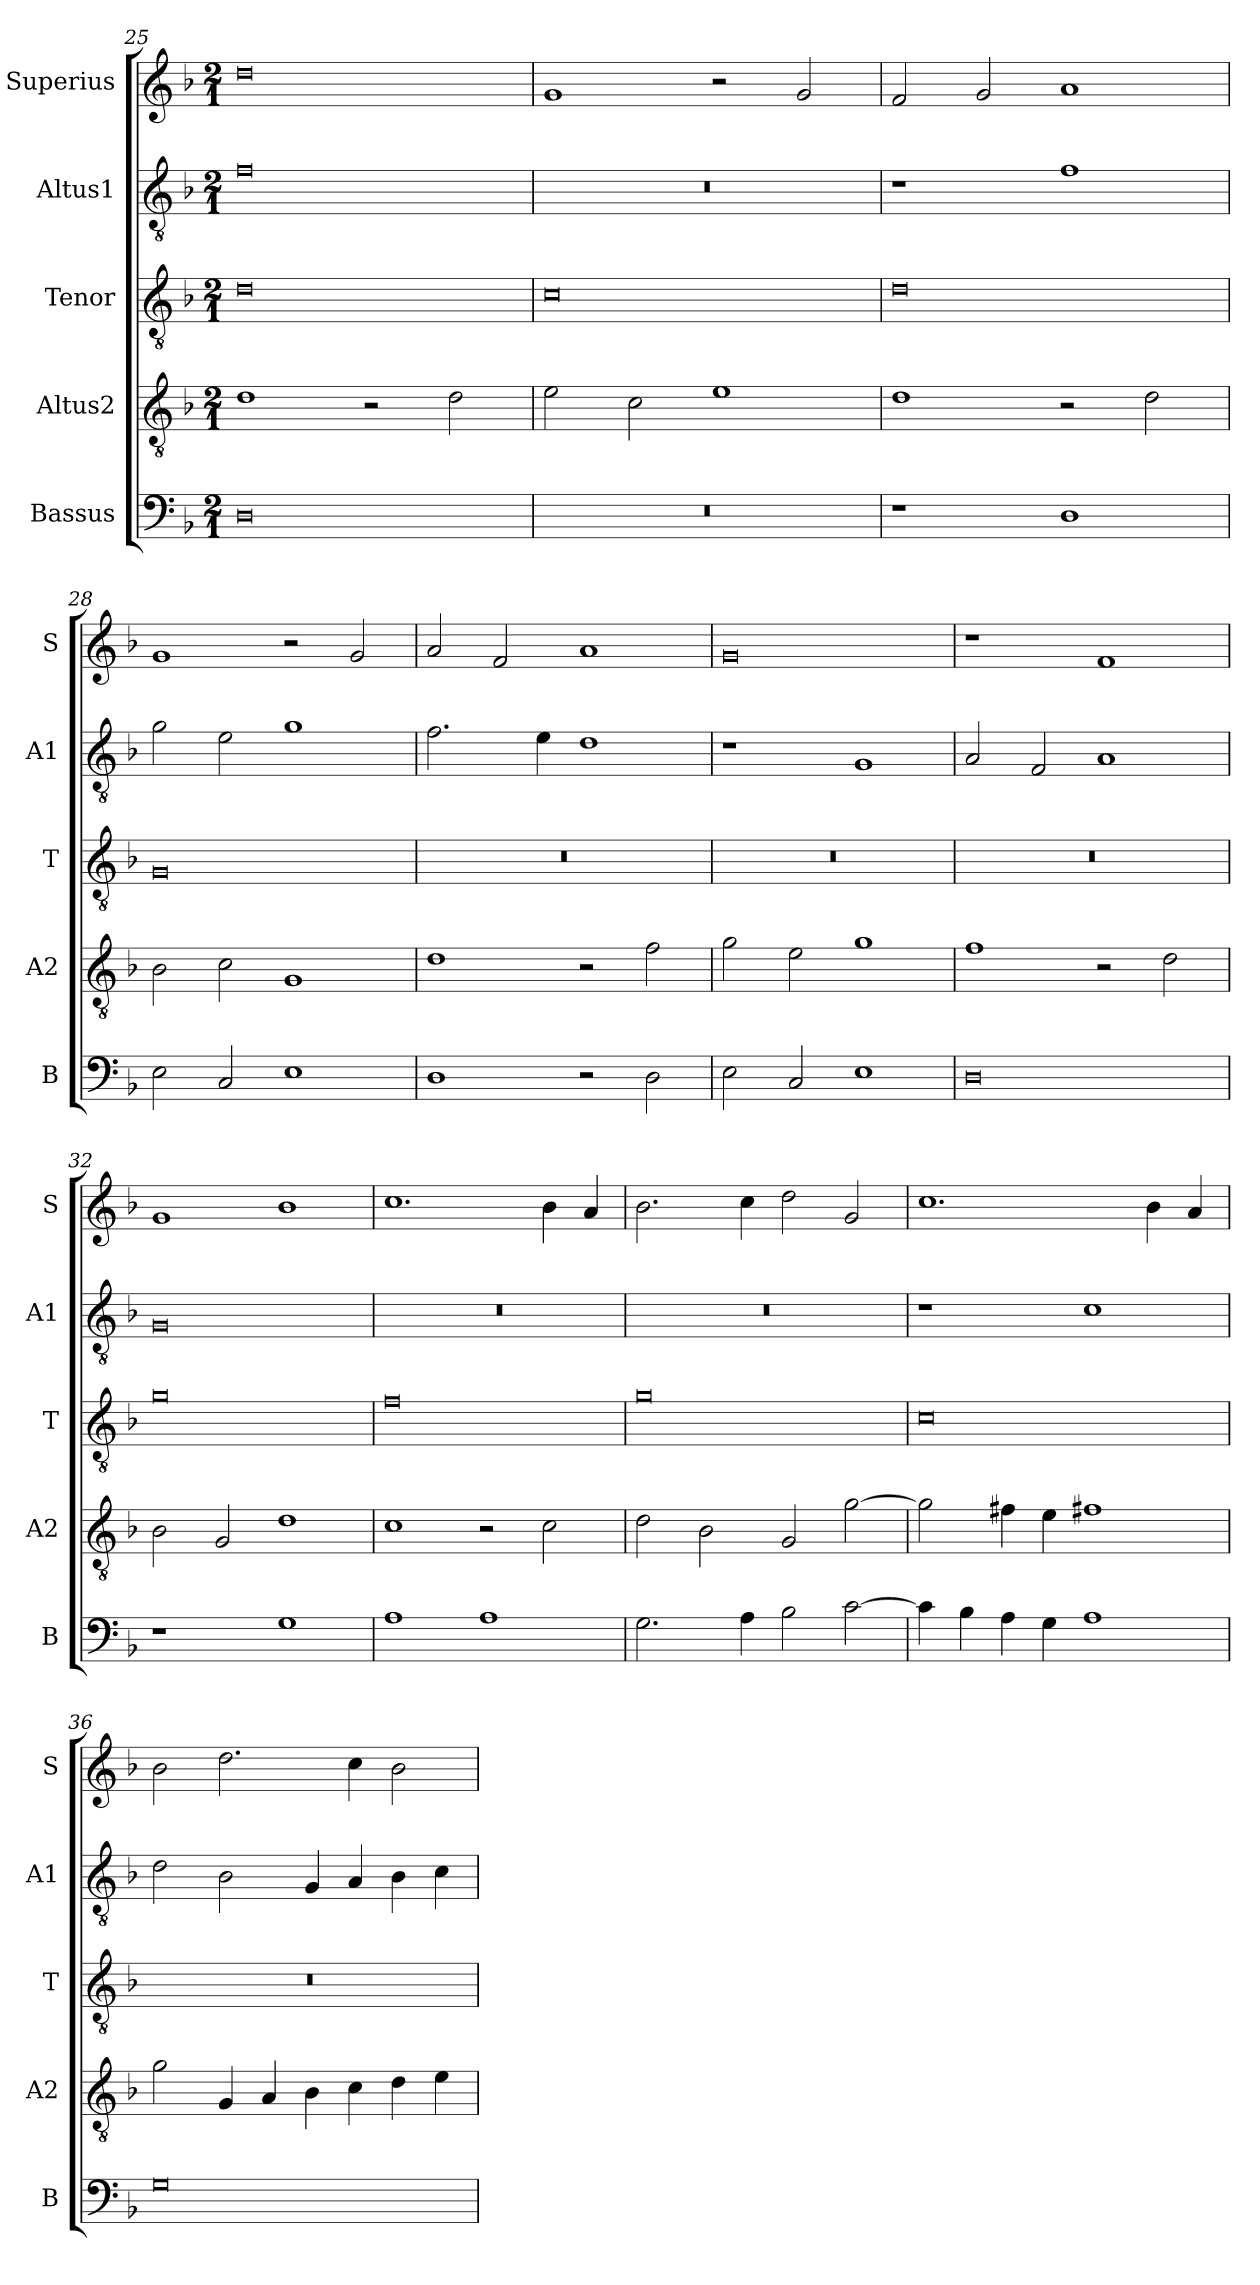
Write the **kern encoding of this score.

**kern	**kern	**kern	**kern	**kern
*part5	*part4	*part3	*part2	*part1
*staff5	*staff4	*staff3	*staff2	*staff1
*I"Bassus	*I"Altus2	*I"Tenor	*I"Altus1	*I"Superius
*I'B	*I'A2	*I'T	*I'A1	*I'S
*clefF4	*clefGv2	*clefGv2	*clefGv2	*clefG2
*k[b-]	*k[b-]	*k[b-]	*k[b-]	*k[b-]
*M2/1	*M2/1	*M2/1	*M2/1	*M2/1
=25	=25	=25	=25	=25
0D	1d	0d	0f	0dd
.	2r	.	.	.
.	2d\	.	.	.
=26	=26	=26	=26	=26
0r	2e\	0c	0r	1g
.	2c\	.	.	.
.	1e	.	.	2r
.	.	.	.	2g/
=27	=27	=27	=27	=27
1r	1d	0d	1r	2f/
.	.	.	.	2g/
1D	2r	.	1f	1a
.	2d\	.	.	.
=28	=28	=28	=28	=28
2E\	2B-\	0G	2g\	1g
2C/	2c\	.	2e\	.
1E	1G	.	1g	2r
.	.	.	.	2g/
=29	=29	=29	=29	=29
1D	1d	0r	2.f\	2a/
.	.	.	.	2f/
.	.	.	4e\	.
2r	2r	.	1d	1a
2D\	2f\	.	.	.
=30	=30	=30	=30	=30
2E\	2g\	0r	1r	0g
2C/	2e\	.	.	.
1E	1g	.	1G	.
=31	=31	=31	=31	=31
0D	1f	0r	2A/	1r
.	.	.	2F/	.
.	2r	.	1A	1f
.	2d\	.	.	.
=32	=32	=32	=32	=32
1r	2B-\	0g	0G	1g
.	2G/	.	.	.
1G	1d	.	.	1b-
=33	=33	=33	=33	=33
1A	1c	0f	0r	1.cc
1A	2r	.	.	.
.	2c\	.	.	4b-\
.	.	.	.	4a/
=34	=34	=34	=34	=34
2.G\	2d\	0g	0r	2.b-\
.	2B-\	.	.	.
4A\	.	.	.	4cc\
2B-\	2G/	.	.	2dd\
[2c\	[2g\	.	.	2g/
=35	=35	=35	=35	=35
4c\]	2g\]	0c	1r	1.cc
4B-\	.	.	.	.
4A\	4f#X\	.	.	.
4G\	4e\	.	.	.
1A	1f#X	.	1c	.
.	.	.	.	4b-\
.	.	.	.	4a/
=36	=36	=36	=36	=36
0G	2g\	0r	2d\	2b-\
.	4G/	.	2B-\	2.dd\
.	4A/	.	.	.
.	4B-\	.	4G/	.
.	4c\	.	4A/	4cc\
.	4d\	.	4B-\	2b-\
.	4e\	.	4c\	.
=	=	=	=	=
*-	*-	*-	*-	*-
